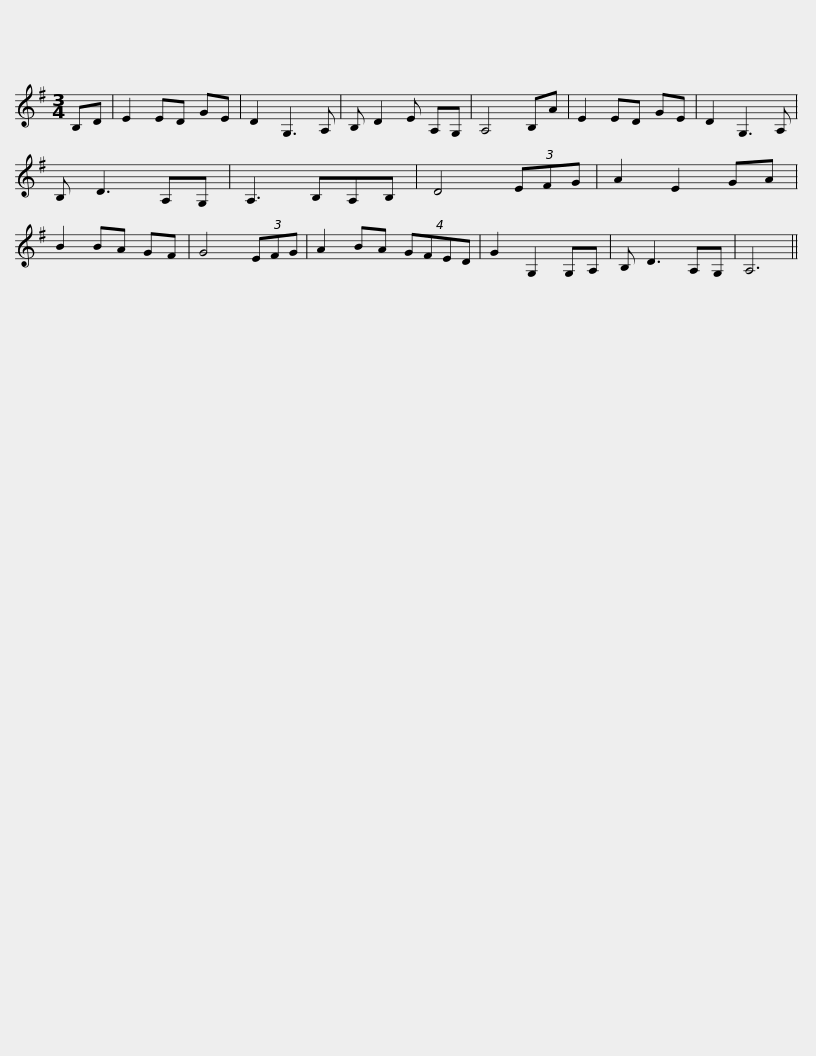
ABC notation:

X:1
L:1/8
M:3/4
I:linebreak $
K:G
V:1 treble
V:1
 B,D | E2 ED GE | D2 G,3 A, | B, D2 E A,G, | A,4 B,A | %5
 E2 ED GE | D2 G,3 A, | B, D3 A,G, | A,3 B,A,B, |$ D4 (3EFG | %10
 A2 E2 GA | B2 BA GF | G4 (3EFG | A2 BA (4:3:4GFED | G2 G,2 G,A, | %15
 B, D3 A,G, | A,6 || %17
